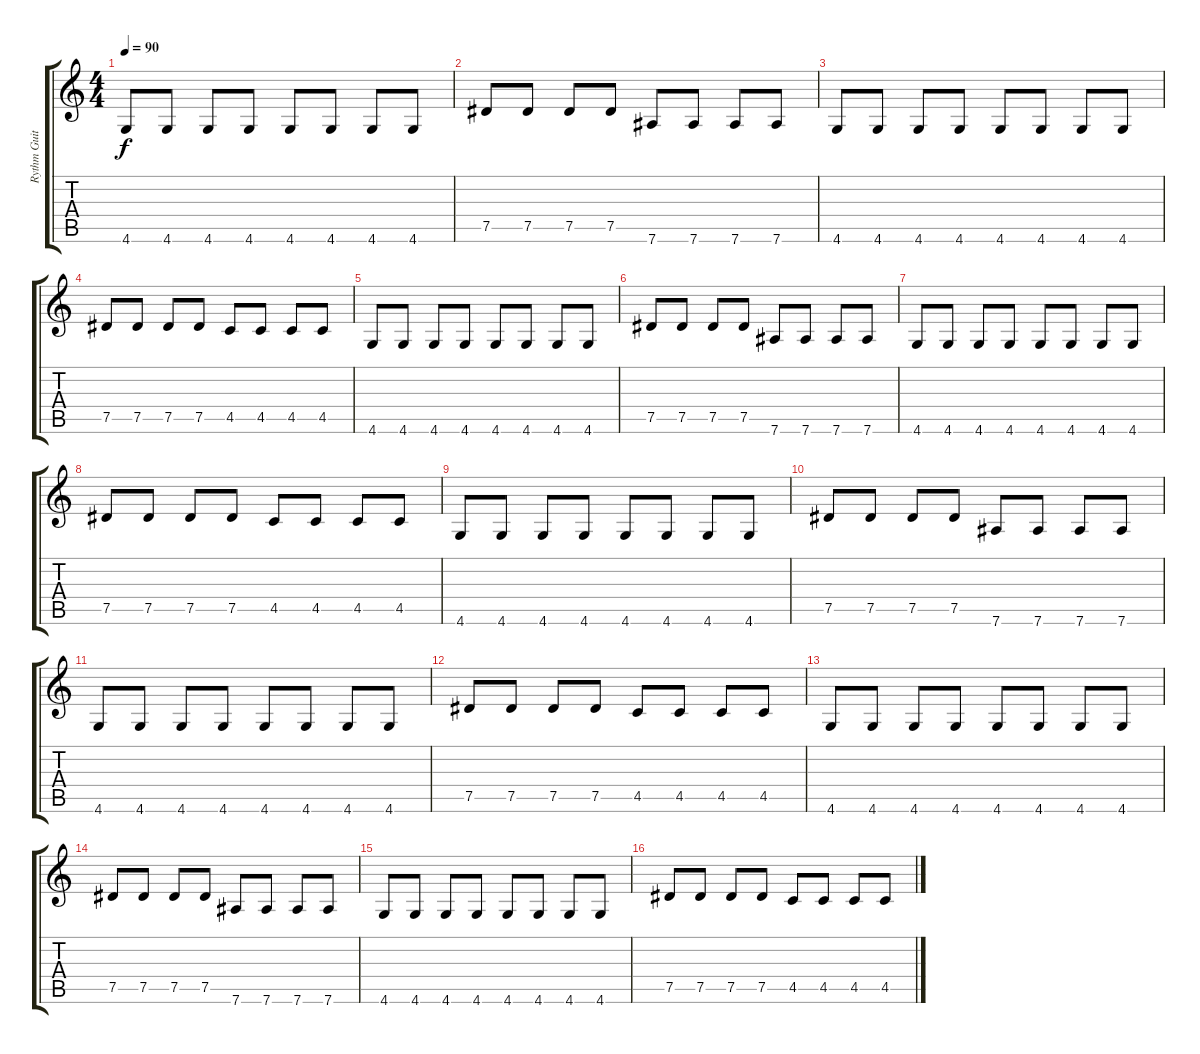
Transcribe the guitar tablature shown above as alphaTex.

\track ("Rythm Guitar" "Rythm Guit") {instrument distortionguitar}
\staff {score tabs}
\tuning (Eb4 Bb3 Gb3 Db3 Ab2 Eb2) {hide}
\ts (4 4)
\tempo 90
\clef g2
\ks c
4.6.8{dy f} 4.6.8 4.6.8 4.6.8 4.6.8 4.6.8 4.6.8 4.6.8 |
7.5.8 7.5.8 7.5.8 7.5.8 7.6.8 7.6.8 7.6.8 7.6.8 |
4.6.8 4.6.8 4.6.8 4.6.8 4.6.8 4.6.8 4.6.8 4.6.8 |
7.5.8 7.5.8 7.5.8 7.5.8 4.5.8 4.5.8 4.5.8 4.5.8 |
4.6.8 4.6.8 4.6.8 4.6.8 4.6.8 4.6.8 4.6.8 4.6.8 |
7.5.8 7.5.8 7.5.8 7.5.8 7.6.8 7.6.8 7.6.8 7.6.8 |
4.6.8 4.6.8 4.6.8 4.6.8 4.6.8 4.6.8 4.6.8 4.6.8 |
7.5.8 7.5.8 7.5.8 7.5.8 4.5.8 4.5.8 4.5.8 4.5.8 |
4.6.8 4.6.8 4.6.8 4.6.8 4.6.8 4.6.8 4.6.8 4.6.8 |
7.5.8 7.5.8 7.5.8 7.5.8 7.6.8 7.6.8 7.6.8 7.6.8 |
4.6.8 4.6.8 4.6.8 4.6.8 4.6.8 4.6.8 4.6.8 4.6.8 |
7.5.8 7.5.8 7.5.8 7.5.8 4.5.8 4.5.8 4.5.8 4.5.8 |
4.6.8 4.6.8 4.6.8 4.6.8 4.6.8 4.6.8 4.6.8 4.6.8 |
7.5.8 7.5.8 7.5.8 7.5.8 7.6.8 7.6.8 7.6.8 7.6.8 |
4.6.8 4.6.8 4.6.8 4.6.8 4.6.8 4.6.8 4.6.8 4.6.8 |
7.5.8 7.5.8 7.5.8 7.5.8 4.5.8 4.5.8 4.5.8 4.5.8
